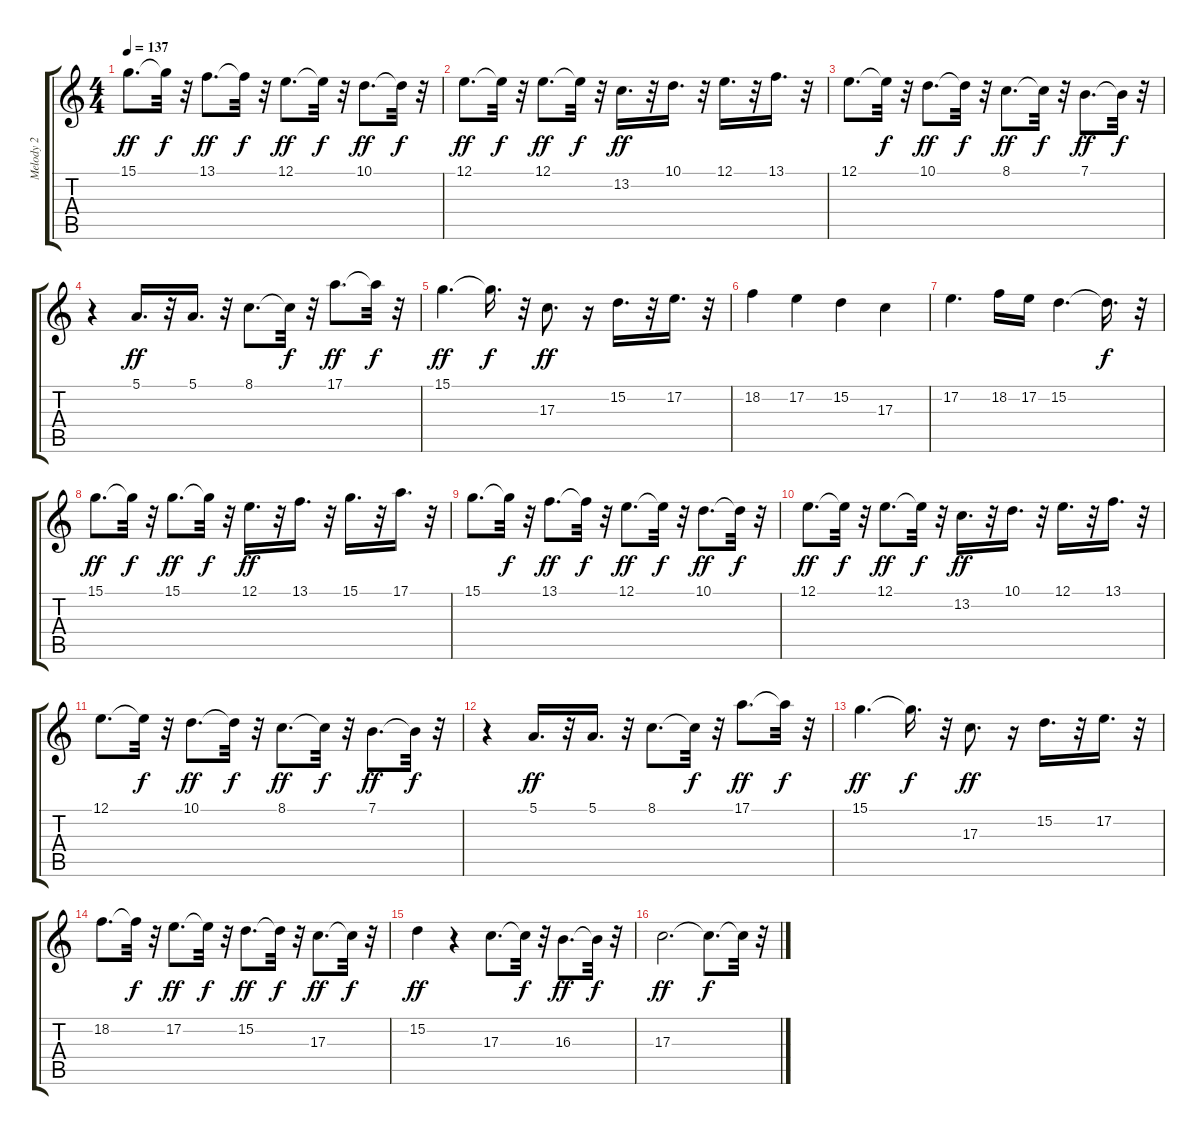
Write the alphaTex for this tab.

\track ("Melody 2" "Melody 2") {mute instrument piccolo}
\staff {score tabs}
\tuning (E4 B3 G3 D3 A2 E2) {hide}
\ts (4 4)
\tempo 137
\clef g2
\ks c
15.1.8{d dy ff} 15.1{t}.32{dy f} r.32 13.1.8{d dy ff} 13.1{t}.32{dy f} r.32 12.1.8{d dy ff} 12.1{t}.32{dy f} r.32 10.1.8{d dy ff} 10.1{t}.32{dy f} r.32 |
12.1.8{d dy ff} 12.1{t}.32{dy f} r.32 12.1.8{d dy ff} 12.1{t}.32{dy f} r.32 13.2.16{d dy ff} r.32 10.1.16{d} r.32 12.1.16{d} r.32 13.1.16{d} r.32 |
12.1.8{d} 12.1{t}.32{dy f} r.32 10.1.8{d dy ff} 10.1{t}.32{dy f} r.32 8.1.8{d dy ff} 8.1{t}.32{dy f} r.32 7.1.8{d dy ff} 7.1{t}.32{dy f} r.32 |
r.4 5.1.16{d dy ff} r.32 5.1.16{d} r.32 8.1.8{d} 8.1{t}.32{dy f} r.32 17.1.8{d dy ff} 17.1{t}.32{dy f} r.32 |
15.1.4{d dy ff} 15.1{t}.16{d dy f} r.32 17.3.8{d dy ff} r.16 15.2.16{d} r.32 17.2.16{d} r.32 |
18.2.4 17.2.4 15.2.4 17.3.4 |
17.2.4{d} 18.2.16 17.2.16 15.2.4{d} 15.2{t}.16{d dy f} r.32 |
15.1.8{d dy ff} 15.1{t}.32{dy f} r.32 15.1.8{d dy ff} 15.1{t}.32{dy f} r.32 12.1.16{d dy ff} r.32 13.1.16{d} r.32 15.1.16{d} r.32 17.1.16{d} r.32 |
15.1.8{d} 15.1{t}.32{dy f} r.32 13.1.8{d dy ff} 13.1{t}.32{dy f} r.32 12.1.8{d dy ff} 12.1{t}.32{dy f} r.32 10.1.8{d dy ff} 10.1{t}.32{dy f} r.32 |
12.1.8{d dy ff} 12.1{t}.32{dy f} r.32 12.1.8{d dy ff} 12.1{t}.32{dy f} r.32 13.2.16{d dy ff} r.32 10.1.16{d} r.32 12.1.16{d} r.32 13.1.16{d} r.32 |
12.1.8{d} 12.1{t}.32{dy f} r.32 10.1.8{d dy ff} 10.1{t}.32{dy f} r.32 8.1.8{d dy ff} 8.1{t}.32{dy f} r.32 7.1.8{d dy ff} 7.1{t}.32{dy f} r.32 |
r.4 5.1.16{d dy ff} r.32 5.1.16{d} r.32 8.1.8{d} 8.1{t}.32{dy f} r.32 17.1.8{d dy ff} 17.1{t}.32{dy f} r.32 |
15.1.4{d dy ff} 15.1{t}.16{d dy f} r.32 17.3.8{d dy ff} r.16 15.2.16{d} r.32 17.2.16{d} r.32 |
18.2.8{d} 18.2{t}.32{dy f} r.32 17.2.8{d dy ff} 17.2{t}.32{dy f} r.32 15.2.8{d dy ff} 15.2{t}.32{dy f} r.32 17.3.8{d dy ff} 17.3{t}.32{dy f} r.32 |
15.2.4{dy ff} r.4 17.3.8{d} 17.3{t}.32{dy f} r.32 16.3.8{d dy ff} 16.3{t}.32{dy f} r.32 |
17.3.2{d dy ff} 17.3{t}.8{d dy f} 17.3{t}.32 r.32
